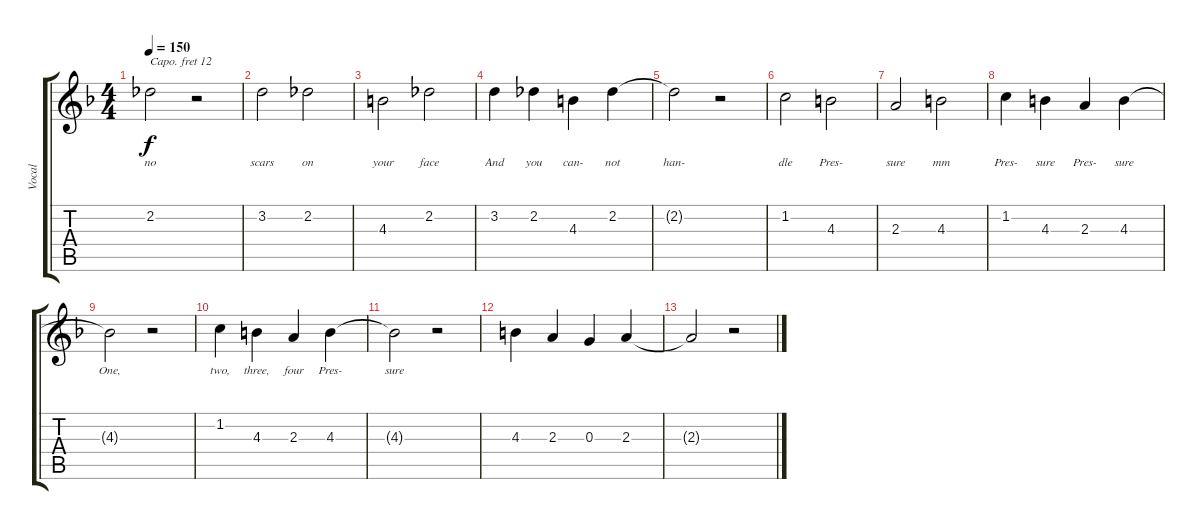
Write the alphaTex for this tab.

\track ("Vocal" "Vocal") {instrument oboe}
\staff {score tabs}
\capo 12
\tuning (E4 B3 G3 D3 A2 E2) {hide}
\ts (4 4)
\tempo 150
\clef g2
\ks f
2.2{t}.2{lyrics (0 "no") lyrics (1 "") lyrics (2 "") lyrics (3 "") lyrics (4 "") dy f} r.2 |
3.2.2{lyrics (0 "scars") lyrics (1 "") lyrics (2 "") lyrics (3 "") lyrics (4 "")} 2.2.2{lyrics (0 "on") lyrics (1 "") lyrics (2 "") lyrics (3 "") lyrics (4 "")} |
4.3.2{lyrics (0 "your") lyrics (1 "") lyrics (2 "") lyrics (3 "") lyrics (4 "")} 2.2.2{lyrics (0 "face") lyrics (1 "") lyrics (2 "") lyrics (3 "") lyrics (4 "")} |
3.2.4{lyrics (0 "And") lyrics (1 "") lyrics (2 "") lyrics (3 "") lyrics (4 "")} 2.2.4{lyrics (0 "you") lyrics (1 "") lyrics (2 "") lyrics (3 "") lyrics (4 "")} 4.3.4{lyrics (0 "can-") lyrics (1 "") lyrics (2 "") lyrics (3 "") lyrics (4 "")} 2.2.4{lyrics (0 "not") lyrics (1 "") lyrics (2 "") lyrics (3 "") lyrics (4 "")} |
2.2{t}.2{lyrics (0 "han-") lyrics (1 "") lyrics (2 "") lyrics (3 "") lyrics (4 "")} r.2 |
1.2.2{lyrics (0 "dle") lyrics (1 "") lyrics (2 "") lyrics (3 "") lyrics (4 "")} 4.3.2{lyrics (0 "Pres-") lyrics (1 "") lyrics (2 "") lyrics (3 "") lyrics (4 "")} |
2.3.2{lyrics (0 "sure") lyrics (1 "") lyrics (2 "") lyrics (3 "") lyrics (4 "")} 4.3.2{lyrics (0 "mm") lyrics (1 "") lyrics (2 "") lyrics (3 "") lyrics (4 "")} |
1.2.4{lyrics (0 "Pres-") lyrics (1 "") lyrics (2 "") lyrics (3 "") lyrics (4 "")} 4.3.4{lyrics (0 "sure") lyrics (1 "") lyrics (2 "") lyrics (3 "") lyrics (4 "")} 2.3.4{lyrics (0 "Pres-") lyrics (1 "") lyrics (2 "") lyrics (3 "") lyrics (4 "")} 4.3.4{lyrics (0 "sure") lyrics (1 "") lyrics (2 "") lyrics (3 "") lyrics (4 "")} |
4.3{t}.2{lyrics (0 "One,") lyrics (1 "") lyrics (2 "") lyrics (3 "") lyrics (4 "")} r.2 |
1.2.4{lyrics (0 "two,") lyrics (1 "") lyrics (2 "") lyrics (3 "") lyrics (4 "")} 4.3.4{lyrics (0 "three,") lyrics (1 "") lyrics (2 "") lyrics (3 "") lyrics (4 "")} 2.3.4{lyrics (0 "four") lyrics (1 "") lyrics (2 "") lyrics (3 "") lyrics (4 "")} 4.3.4{lyrics (0 "Pres-") lyrics (1 "") lyrics (2 "") lyrics (3 "") lyrics (4 "")} |
4.3{t}.2{lyrics (0 "sure") lyrics (1 "") lyrics (2 "") lyrics (3 "") lyrics (4 "")} r.2 |
4.3.4 2.3.4 0.3.4 2.3.4 |
2.3{t}.2 r.2
